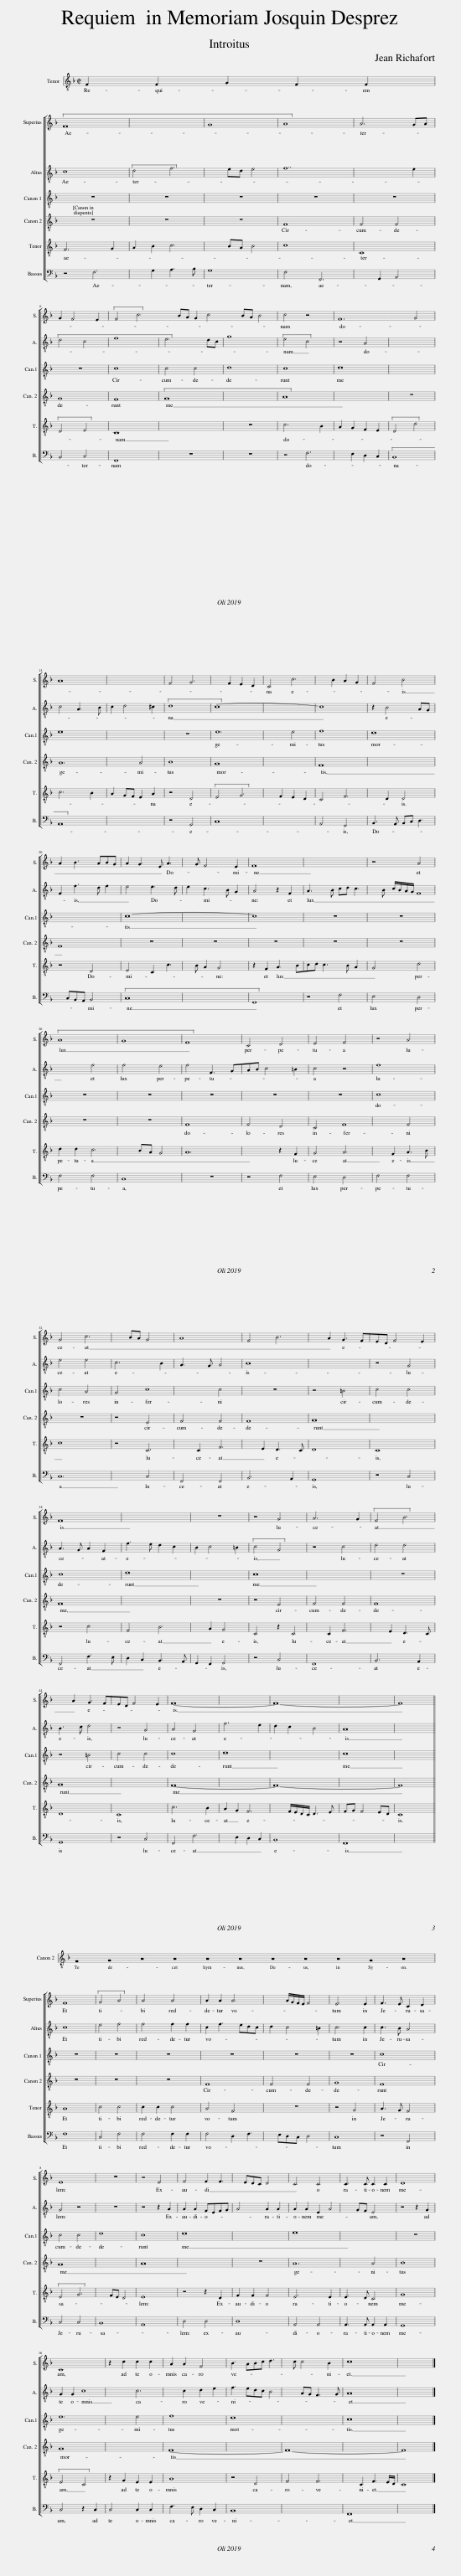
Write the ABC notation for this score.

X:1
%%score [ 1 2 3 4 5 6 ]
L:1/8
M:2/2
I:linebreak $
K:F
U:s=!stemless!
V:1 treble
V:2 treble-8
V:3 treble-8
V:4 treble-8
V:5 treble-8
V:6 bass
V:1
 z8 z2 |$[Q:1/2=35] F8- | F8 | G8 | A8 | %5
 A6 GA |$ G2 F4 E2 | (F4 c4-) | c2 BA G2 c2- | c2 BA B4 | %10
 c4 z4 | F8- | F4 G4 |$ A8- | A8 | %15
 F4 G4- | G2 F2 E2 D2 | C4 c4- | c2 B2 A2 G2 | F4 B4 |$ %20
 A2 B3 ABG | A2 G3 E A2- | A G F4 E2 | F8- | F8 | %25
 z4 A4 |$ (A8 | G8 | F8) | C4 D4 | %30
 E4 F4 | z4 A4 |$ G4 c4- | c2 BA G4 | A8 | %35
 F4 B4- | B2 A2 G3 F |ED F4 E2 |$ F8- | F8 | %40
 z8 | z4 G4 | A6 G2 | (F4 B4-) |$ B2 A2 G3 F | %45
ED F4 E2 | F8- | F8- | F8- | F8- | %50
 F8 ||$ z16 z4 z2 |$ F8 | (G4 A4) | A4 A4 | %55
 A2 A2 A4- | A2 A/G/F/E/ F4 | E6 E2 | F3 E C2 D2 |$ E8 | %60
 z8 | z4 E4 | F4 F2 F2- | F EDC D4 | C4 C4 | %65
 C3 C C2 C2 | D8 |$ C8 | z2 c2 c2 c2 | A2 A2 F4 | %70
 B3 ABc d2- | d c c4 B2 | c8- | c8 |] %74
V:2
 z8 z2 |$ c8 | (d4 f4-) | f2 ed e4 | f8- | %5
 f6 e2 |$ (d4 c4 | f8 | e6) dc | g8 | %10
 (e4 c4) | z4 A4 | x8 |$ c4 A3 B | c2 d4 ^c2 | %15
 (d8 | c8-) | c8- | c8 | z2 B4 AG |$ %20
 F2 f3 d f2 | e4 e3 d | e2 c3 B G2 | A4 z2 F2 | A3 B cd c2- | %25
 c B c/B/A/G/ F4- |$ F4 f4 | f4 e4 | f4 F3 G |AB c4 =B2 | %30
 c4 z4 | f8 |$ e4 e4 | c6 B2 | A3 G A4 | %35
 B8- | B8 | z4 G4 |$ A3 G A2 F2 | f3 e d2 c2 | %40
 B2 c4 =B2 | (c4 G4) | z4 c4 | d4 d4 |$ B3 c d4 | %45
 z4 G4 | A4 F4 | f6 e2 | d2 c2 B4 | A8- | %50
 A8 ||$ z16 z4 z2 |$ c8 | e4 f4 | f4 f2 f2 | %55
 c2 f3 edc | d2 c4 =B2 | c6 c2 | c3 B A4 |$ G4 z4 | %60
 z8 | z4 z2 A2 | A2 A2 FEFG | A4 A2 A2 | A2 A2 E2 A2- | %65
 A2 GF E4 | z4 z2 G2 |$ G2 G2 c4- | c4 c4- | c2 c2 d2 e2 | %70
 f3 edc B2- | B2 AG F3 G | A8- | A8 |] %74
V:3
 z8 z2 |$ z8 | z8 | z8 | z8 | %5
 z8 |$ z8 | c8 | c4 c4 | d8 | %10
 c8 | d8- | d8 |$ e8- | e8 | %15
 z8 | e8- | e4 e4 | f8 | d8- |$ %20
 d8 | c8- | c8- | c8 | z8 | %25
 z8 |$ z8 | z8 | z8 | z8 | %30
 z8 | c8 |$ c4 A4 | G4 c4- | c4 c4 | %35
 z8 | z4 =B4 | c4 c4 |$ c8 | d8- | %40
 d8 | c8- | c8 | z8 |$ z4 =B4 | %45
 c4 c4 | c8 | d8- | d8 | c8- | %50
 c8 ||$ z16 z4 z2 |$ z8 | z8 | z8 | %55
 z8 | z8 | z8 | c8 |$ c4 c4 | %60
 d8 | c8 | d8- | d8 | e8- | %65
 e8 | z8 |$ e8- | e4 e4 | f8 | %70
 d8- | d8 | c8- | c8 |] %74
V:4
 z8 z2 |$ z8 | z8 | z8 | F8 | %5
 F4 F4 |$ G8 | F8 | (G8- | G8 | %10
 A8-) | A8 | z8 |$ A8- | A4 A4 | %15
 B8 | G8- | G8 | F8- | F8 |$ %20
 F8 | z8 | z8 | z8 | z8 | %25
 z8 |$ z8 | z8 | F8 | F4 D4 | %30
 C4 F4- | F4 F4 |$ z8 | z4 E4 | F4 F4 | %35
 F8 | G8- | G8 |$ F8- | F8 | %40
 z8 | z4 E4 | F4 F4 | F8 |$ G8- | %45
 G8 | F8- | F8- | F8- | F8- | %50
 F8 ||$ sF2 sG2 sA2 sA2 sA2 sA2 sA2 sA2 sA2 sG2 sA2 |$ z8 | z8 | z8 | %55
 F8 | F4 F4 | G8 | F8 |$ G8- | %60
 G8 | A8- | A8 | z8 | A8- | %65
 A4 A4 | B8 |$ G8- | G8 | F8- | %70
 F8- | F8- | F8- | F8 |] %74
V:5
 F2 F2 G2 F2 F2 |$ F6 G2 | A2 B2 c4- | c2 BA B4 | c8 | %5
 C8 |$ (D4 E4) | C8- | C8 | z8 | %10
 c6 B2 | A2 G2 F2 E2 | (D4 d4) |$ c6 B2 | A2 GF E2 A2 | %15
 z4 D4 | (E4 G4-) | G2 F2 E2 D2 | C4 F4- | F2 D2 D4 |$ %20
 z4 D4 | E4 C2 c2- | c B A2 G4 | z2 F2 A3 B |cd c3 B A2 | %25
 G4 d4 |$ d2 d2 c4- | c2 BA G4 | A8- | A4 z2 F2 | %30
 G4 A4- | A2 F2 A3 B |$ c8 | z4 C4- | C2 C2 F4- | %35
 F2 E2 D3 C | D8 | C8 |$ z4 c4 | F4 B4- | %40
 B2 A2 G4 | C4 z2 C2- | C2 C2 F4- | F2 E2 D3 C |$ D8 | %45
 C8 | c6 B2 | A2 G2 F4- | F2 F/E/D/C/ D3 E | FG F4 ED | %50
 C8 ||$ z16 z4 z2 |$ A8 | c4 c4 | c2 c2 c4 | %55
 A4 F4 | z8 | z4 G4 | A3 G F4 |$ (E4 G4-) | %60
 G2 FE D4 | E8 | z4 z2 D2 | F2 F2 F4 | E6 E2 | %65
 E3 D C4 | G8 |$ (E4 C4) | z2 G2 E2 E2 | A8 | %70
 z4 D4 | F4 F4- | F2 C2 F3 E/D/ | C8 |] %74
V:6
 z8 z2 |$ z4 F,4- | F,2 G,2 A,3 B, | G,8 | F,4 F,,4- | %5
 F,,2 G,,2 A,,4 |$ B,,4 C,4 | F,,8 | z8 | z8 | %10
 z4 F,4- | F,2 E,2 D,2 C,2 | (B,,8 |$ A,,8-) | A,,8 | %15
 z4 G,,4 | C,8- | C,8 | A,,4 F,,4 | B,,3 A,, B,,C, D,2- |$ %20
 D, C,B,,A,, B,,4 | (C,8- | C,8 | F,,8) | z4 F,4 | %25
 E,4 D,4 |$ F,4 F,4 | C,8 | z8 | z4 F,4 | %30
 E,4 D,4 | F,4 F,4 |$ C,8- | C,4 C,4 | F,,4 F,,4 | %35
 B,,6 A,,2 | G,,8 | z4 C,4 |$ F,,4 F,3 E, | D,2 C,2 B,,3 A,, | %40
 G,,2 F,,2 G,,4 | z4 C,4 | F,,8 | B,,6 A,,2 |$ G,,8 | %45
 z4 C,4 | F,,4 F,4- | F,2 E,2 D,2 C,2 | B,,8 | F,,8- | %50
 F,,8 ||$ z16 z4 z2 |$ F,8 | C,4 F,4 | F,4 F,2 F,2 | %55
 F,4 D,2 F,2- | F, E,D,C, D,4 | C,8 | z4 F,,4 |$ C,4 C,4 | %60
 B,,8 | A,,8 | D,4 D,4 | D,8 | A,,4 A,,4 | %65
 A,,3 A,, A,,2 A,,2 | G,,8 |$ C,4 z2 C,2 | C,4 C,2 C,2 | F,3 E, D,2 C,2 | %70
 B,,8- | B,,8 | F,,8- | F,,8 |] %74
